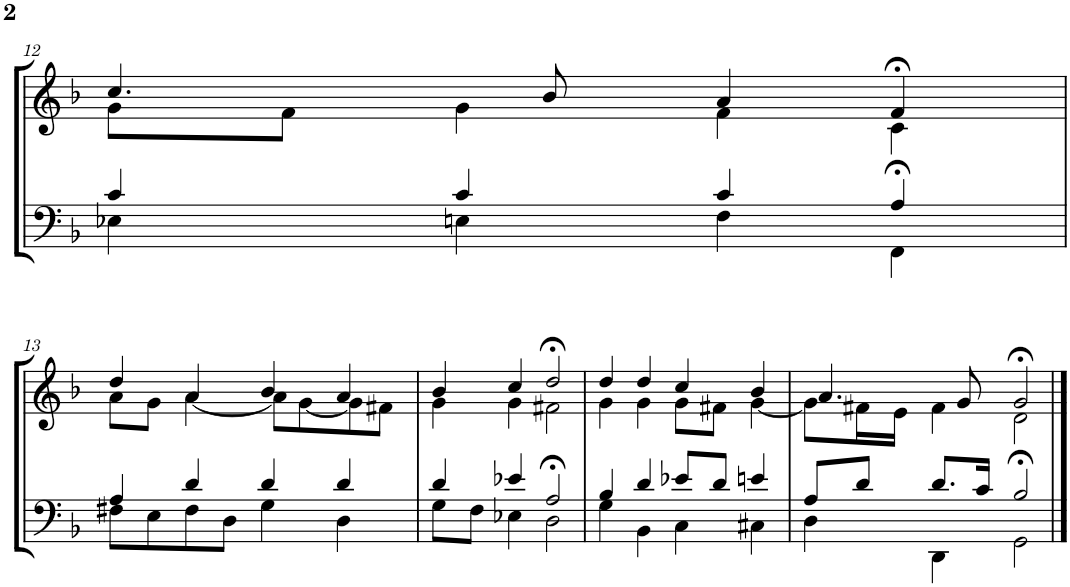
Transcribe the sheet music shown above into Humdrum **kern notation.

**kern	**kern
*part2	*part1
*staff2	*staff1
*I"Tenor/Baß	*I"Sopran/Alt
!!LO:PB:g=z
*clefF4	*clefG2
*k[b-]	*k[b-]
*M4/4	*M4/4
=12	=12
*^	*^
4c/	4E-X\	4.cc/	8g\L
.	.	.	8f\J
4c/	4En\	.	4g\
.	.	8b-/	.
4c/	4F\	4a/	4f\
4A/	4FF>\	4f>/	4c\
!!LO:LB:g=z	!!
=13	=13	=13	=13
4A/	8F#X\L	4dd/	8a\L
.	8E\	.	8g\J
4d/	8F#\	4a/	[4a\
.	8D\J	.	.
4d/	4G\	4b-/	8a\L]
.	.	.	[8g\
4d/	4D\	4a/	8g\]
.	.	.	8f#X\J
=14	=14	=14	=14
4d/	8G\L	4b-/	4g\
.	8F\J	.	.
4e-X/	4E-X\	4cc/	4g\
2A/	2D>\	2dd>/	2f#X\
=15	=15	=15	=15
4B-/	4G\	4dd/	4g\
4d/	4BB-\	4dd/	4g\
8e-X/L	4C\	4cc/	8g\L
8d/J	.	.	8f#X\J
4en/	4C#X\	4b-/	[4g\
=16	=16	=16	=16
8A/L	4D\	4.a/	8g\L]
8d/J	.	.	16f#X\L
.	.	.	16e\JJ
8.d/L	4DD\	.	4f#\
.	.	8g/	.
16c/Jk	.	.	.
2B-/	2GG>\	2g>/	2d\
*v	*v	*	*
*	*v	*v
==	==
*-	*-
